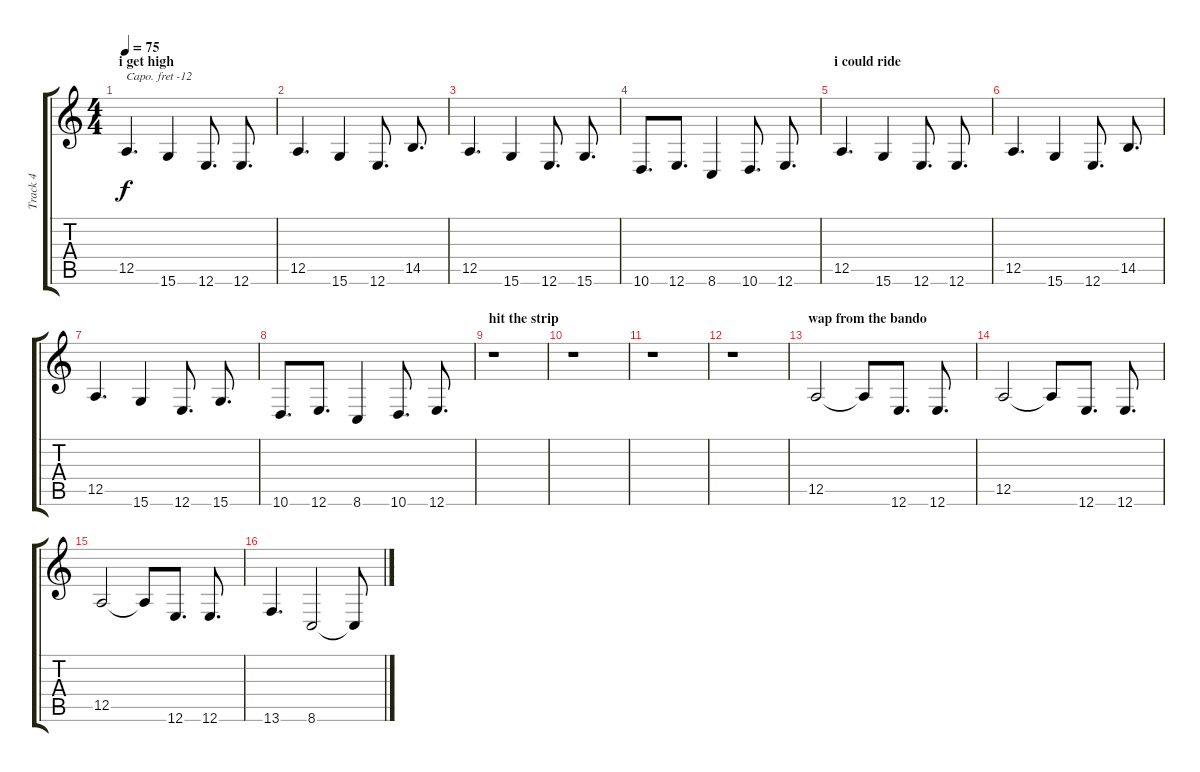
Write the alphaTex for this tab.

\track ("Track 4" "Track 4") {instrument synthbass2}
\staff {score tabs}
\capo -12
\tuning (E4 B3 G3 D3 A2 E2) {hide}
\ts (4 4)
\section ("" "i get high")
\tempo 75
\clef g2
\ks c
12.5.4{d dy f} 15.6.4 12.6.8{d} 12.6.8{d} |
12.5.4{d} 15.6.4 12.6.8{d} 14.5.8{d} |
12.5.4{d} 15.6.4 12.6.8{d} 15.6.8{d} |
10.6.8{d} 12.6.8{d} 8.6.4 10.6.8{d} 12.6.8{d} |
\section ("" "i could ride")
12.5.4{d} 15.6.4 12.6.8{d} 12.6.8{d} |
12.5.4{d} 15.6.4 12.6.8{d} 14.5.8{d} |
12.5.4{d} 15.6.4 12.6.8{d} 15.6.8{d} |
10.6.8{d} 12.6.8{d} 8.6.4 10.6.8{d} 12.6.8{d} |
\section ("" "hit the strip")
r.1 |
r.1 |
r.1 |
r.1 |
\section ("" "wap from the bando")
12.5.2 12.5{t}.8 12.6.8{d} 12.6.8{d} |
12.5.2 12.5{t}.8 12.6.8{d} 12.6.8{d} |
12.5.2 12.5{t}.8 12.6.8{d} 12.6.8{d} |
13.6.4{d} 8.6.2 8.6{t}.8
